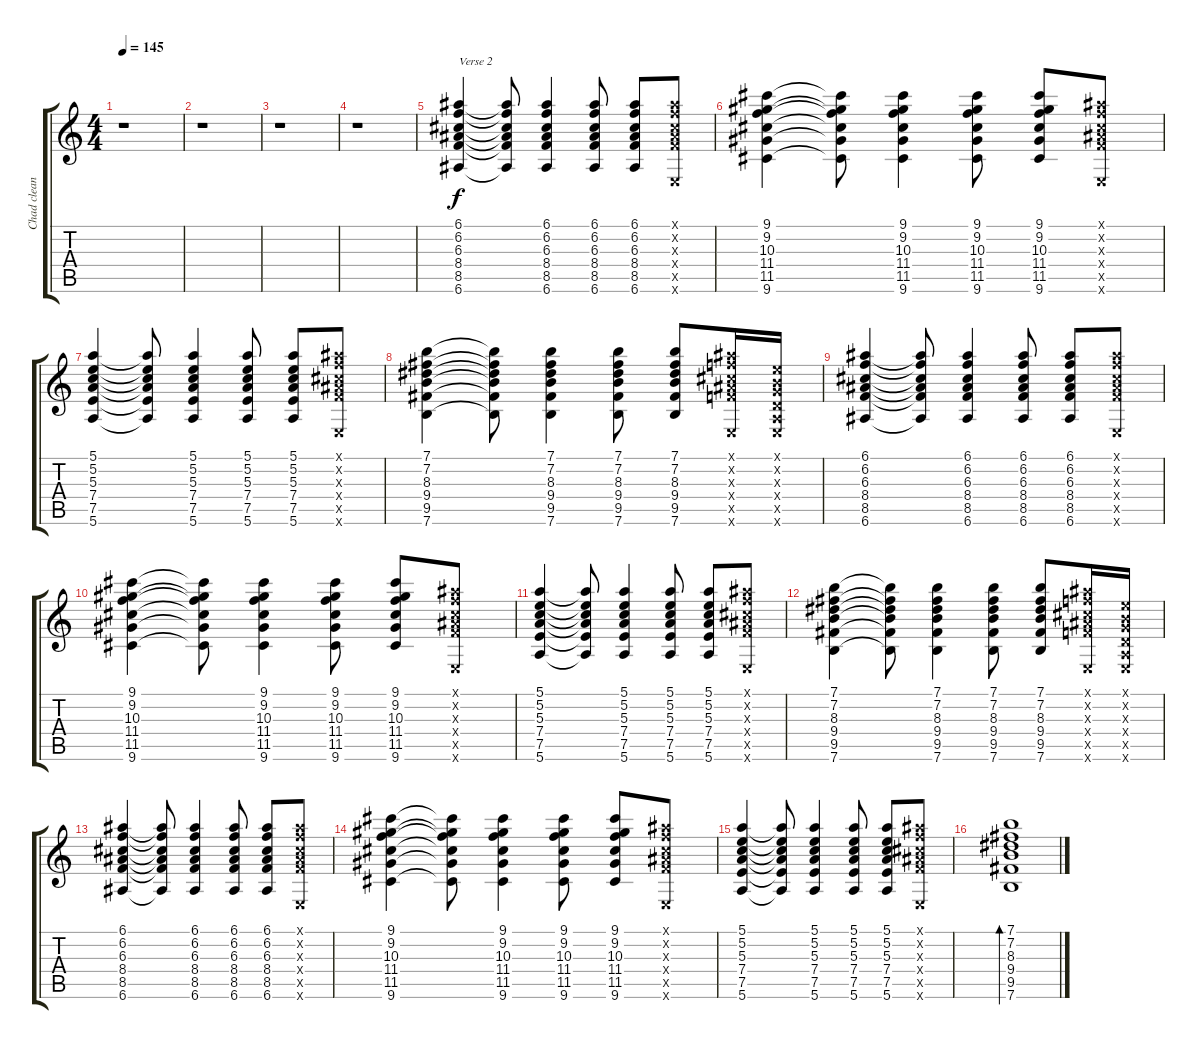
\track ("Chad clean" "Chad clean") {instrument electricguitarclean}
\staff {score tabs}
\tuning (E4 B3 G3 D3 A2 E2) {hide}
\ts (4 4)
\tempo 145
\clef g2
\ks c
r.1{dy f} |
r.1 |
r.1 |
r.1 |
(6.1 6.2 6.3 8.4 8.5 6.6).4{txt "Verse 2"} (6.1{t} 6.2{t} 6.3{t} 8.4{t} 8.5{t} 6.6{t}).8 (6.1 6.2 6.3 8.4 8.5 6.6).4 (6.1 6.2 6.3 8.4 8.5 6.6).8 (6.1 6.2 6.3 8.4 8.5 6.6).8 (6.1{x} 6.2{x} 6.3{x} 8.4{x} 8.5{x} 0.6{x}).8 |
(9.1 9.2 10.3 11.4 11.5 9.6).4 (9.1{t} 9.2{t} 10.3{t} 11.4{t} 11.5{t} 9.6{t}).8 (9.1 9.2 10.3 11.4 11.5 9.6).4 (9.1 9.2 10.3 11.4 11.5 9.6).8 (9.1 9.2 10.3 11.4 11.5 9.6).8 (6.1{x} 6.2{x} 6.3{x} 8.4{x} 8.5{x} 0.6{x}).8 |
(5.1 5.2 5.3 7.4 7.5 5.6).4 (5.1{t} 5.2{t} 5.3{t} 7.4{t} 7.5{t} 5.6{t}).8 (5.1 5.2 5.3 7.4 7.5 5.6).4 (5.1 5.2 5.3 7.4 7.5 5.6).8 (5.1 5.2 5.3 7.4 7.5 5.6).8 (6.1{x} 6.2{x} 6.3{x} 8.4{x} 8.5{x} 0.6{x}).8 |
(7.1 7.2 8.3 9.4 9.5 7.6).4 (7.1{t} 7.2{t} 8.3{t} 9.4{t} 9.5{t} 7.6{t}).8 (7.1 7.2 8.3 9.4 9.5 7.6).4 (7.1 7.2 8.3 9.4 9.5 7.6).8 (7.1 7.2 8.3 9.4 9.5 7.6).8 (6.1{x} 6.2{x} 6.3{x} 8.4{x} 8.5{x} 0.6{x}).16 (0.1{x} 0.2{x} 0.3{x} 0.4{x} 0.5{x} 0.6{x}).16 |
(6.1 6.2 6.3 8.4 8.5 6.6).4 (6.1{t} 6.2{t} 6.3{t} 8.4{t} 8.5{t} 6.6{t}).8 (6.1 6.2 6.3 8.4 8.5 6.6).4 (6.1 6.2 6.3 8.4 8.5 6.6).8 (6.1 6.2 6.3 8.4 8.5 6.6).8 (6.1{x} 6.2{x} 6.3{x} 8.4{x} 8.5{x} 0.6{x}).8 |
(9.1 9.2 10.3 11.4 11.5 9.6).4 (9.1{t} 9.2{t} 10.3{t} 11.4{t} 11.5{t} 9.6{t}).8 (9.1 9.2 10.3 11.4 11.5 9.6).4 (9.1 9.2 10.3 11.4 11.5 9.6).8 (9.1 9.2 10.3 11.4 11.5 9.6).8 (6.1{x} 6.2{x} 6.3{x} 8.4{x} 8.5{x} 0.6{x}).8 |
(5.1 5.2 5.3 7.4 7.5 5.6).4 (5.1{t} 5.2{t} 5.3{t} 7.4{t} 7.5{t} 5.6{t}).8 (5.1 5.2 5.3 7.4 7.5 5.6).4 (5.1 5.2 5.3 7.4 7.5 5.6).8 (5.1 5.2 5.3 7.4 7.5 5.6).8 (6.1{x} 6.2{x} 6.3{x} 8.4{x} 8.5{x} 0.6{x}).8 |
(7.1 7.2 8.3 9.4 9.5 7.6).4 (7.1{t} 7.2{t} 8.3{t} 9.4{t} 9.5{t} 7.6{t}).8 (7.1 7.2 8.3 9.4 9.5 7.6).4 (7.1 7.2 8.3 9.4 9.5 7.6).8 (7.1 7.2 8.3 9.4 9.5 7.6).8 (6.1{x} 6.2{x} 6.3{x} 8.4{x} 8.5{x} 0.6{x}).16 (0.1{x} 0.2{x} 0.3{x} 0.4{x} 0.5{x} 0.6{x}).16 |
(6.1 6.2 6.3 8.4 8.5 6.6).4 (6.1{t} 6.2{t} 6.3{t} 8.4{t} 8.5{t} 6.6{t}).8 (6.1 6.2 6.3 8.4 8.5 6.6).4 (6.1 6.2 6.3 8.4 8.5 6.6).8 (6.1 6.2 6.3 8.4 8.5 6.6).8 (6.1{x} 6.2{x} 6.3{x} 8.4{x} 8.5{x} 0.6{x}).8 |
(9.1 9.2 10.3 11.4 11.5 9.6).4 (9.1{t} 9.2{t} 10.3{t} 11.4{t} 11.5{t} 9.6{t}).8 (9.1 9.2 10.3 11.4 11.5 9.6).4 (9.1 9.2 10.3 11.4 11.5 9.6).8 (9.1 9.2 10.3 11.4 11.5 9.6).8 (6.1{x} 6.2{x} 6.3{x} 8.4{x} 8.5{x} 0.6{x}).8 |
(5.1 5.2 5.3 7.4 7.5 5.6).4 (5.1{t} 5.2{t} 5.3{t} 7.4{t} 7.5{t} 5.6{t}).8 (5.1 5.2 5.3 7.4 7.5 5.6).4 (5.1 5.2 5.3 7.4 7.5 5.6).8 (5.1 5.2 5.3 7.4 7.5 5.6).8 (6.1{x} 6.2{x} 6.3{x} 8.4{x} 8.5{x} 0.6{x}).8 |
(7.1 7.2 8.3 9.4 9.5 7.6).1{bd 60}
